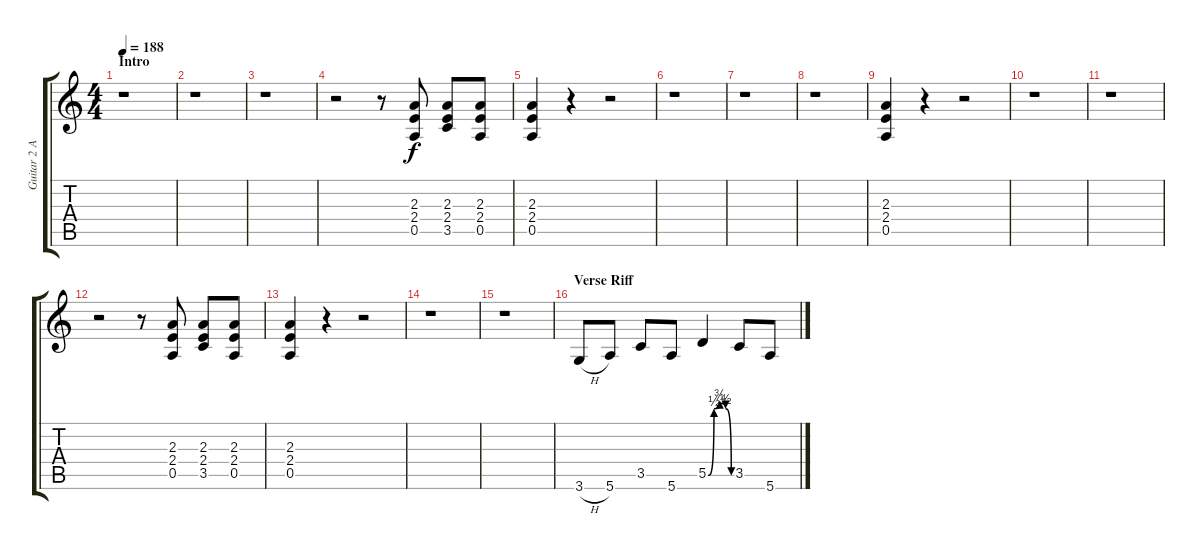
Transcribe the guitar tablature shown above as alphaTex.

\track ("Guitar 2 Adrian Smith" "Guitar 2 A") {instrument distortionguitar}
\staff {score tabs}
\tuning (E4 B3 G3 D3 A2 E2) {hide}
\ts (4 4)
\section ("" "Intro")
\tempo 188
\clef g2
\ks c
r.1{dy f instrument distortionguitar} |
r.1 |
r.1 |
r.2 r.8 (2.3 2.4 0.5).8 (2.3 2.4 3.5).8 (2.3 2.4 0.5).8 |
(2.3 2.4 0.5).4 r.4 r.2 |
r.1 |
r.1 |
r.1 |
(2.3 2.4 0.5).4 r.4 r.2 |
r.1 |
r.1 |
r.2 r.8 (2.3 2.4 0.5).8 (2.3 2.4 3.5).8 (2.3 2.4 0.5).8 |
(2.3 2.4 0.5).4 r.4 r.2 |
r.1 |
r.1 |
\section ("" "Verse Riff")
3.6{h}.8 5.6.8 3.5.8 5.6.8 5.5{be (custom 0 0 15 2 30 3 45 2 60 0)}.4 3.5.8 5.6.8
